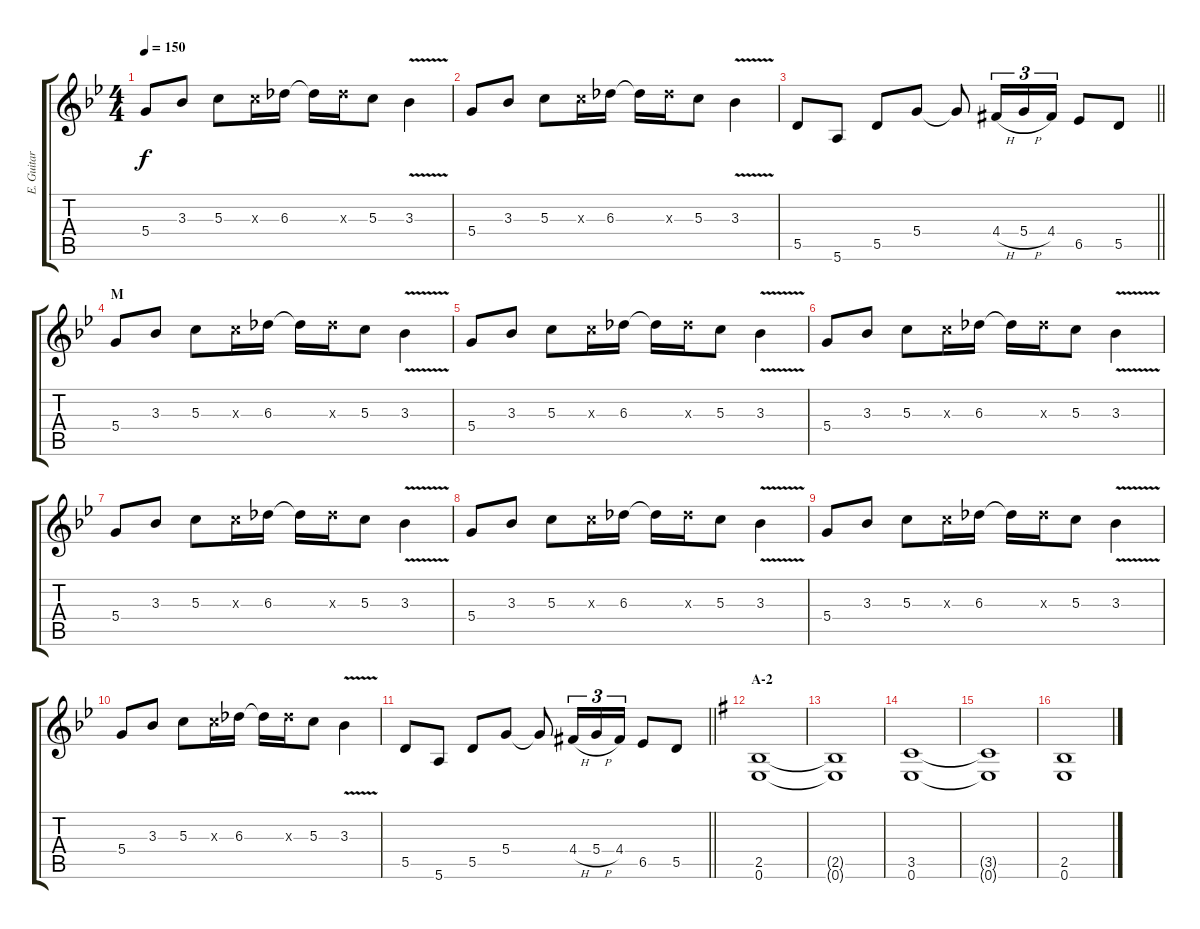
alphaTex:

\track ("E. Guitar II" "E. Guitar ") {instrument overdrivenguitar}
\staff {score tabs}
\tuning (E4 B3 G3 D3 A2 E2) {hide}
\ts (4 4)
\tempo 150
\clef g2
\ks bb
5.4.8{dy f} 3.3.8 5.3.8 5.3{x}.16 6.3.16 6.3{t}.16 6.3{x}.16 5.3.8 3.3{v}.4 |
5.4.8 3.3.8 5.3.8 5.3{x}.16 6.3.16 6.3{t}.16 6.3{x}.16 5.3.8 3.3{v}.4 |
\barLineRight lightlight
5.5.8 5.6.8 5.5.8 5.4.8 5.4{t}.8 4.4{h acc #}.16{tu (3 2)} 5.4{h}.16{tu (3 2)} 4.4{acc #}.16{tu (3 2)} 6.5.8 5.5.8 |
\section ("" "M")
5.4.8 3.3.8 5.3.8 5.3{x}.16 6.3.16 6.3{t}.16 6.3{x}.16 5.3.8 3.3{v}.4 |
5.4.8 3.3.8 5.3.8 5.3{x}.16 6.3.16 6.3{t}.16 6.3{x}.16 5.3.8 3.3{v}.4 |
5.4.8 3.3.8 5.3.8 5.3{x}.16 6.3.16 6.3{t}.16 6.3{x}.16 5.3.8 3.3{v}.4 |
5.4.8 3.3.8 5.3.8 5.3{x}.16 6.3.16 6.3{t}.16 6.3{x}.16 5.3.8 3.3{v}.4 |
5.4.8 3.3.8 5.3.8 5.3{x}.16 6.3.16 6.3{t}.16 6.3{x}.16 5.3.8 3.3{v}.4 |
5.4.8 3.3.8 5.3.8 5.3{x}.16 6.3.16 6.3{t}.16 6.3{x}.16 5.3.8 3.3{v}.4 |
5.4.8 3.3.8 5.3.8 5.3{x}.16 6.3.16 6.3{t}.16 6.3{x}.16 5.3.8 3.3{v}.4 |
\barLineRight lightlight
5.5.8 5.6.8 5.5.8 5.4.8 5.4{t}.8 4.4{h acc #}.16{tu (3 2)} 5.4{h}.16{tu (3 2)} 4.4{acc #}.16{tu (3 2)} 6.5.8 5.5.8 |
\section ("" "A-2")
\ks g
(2.5 0.6).1 |
(2.5{t} 0.6{t}).1 |
(3.5 0.6).1 |
(3.5{t} 0.6{t}).1 |
(2.5 0.6).1
